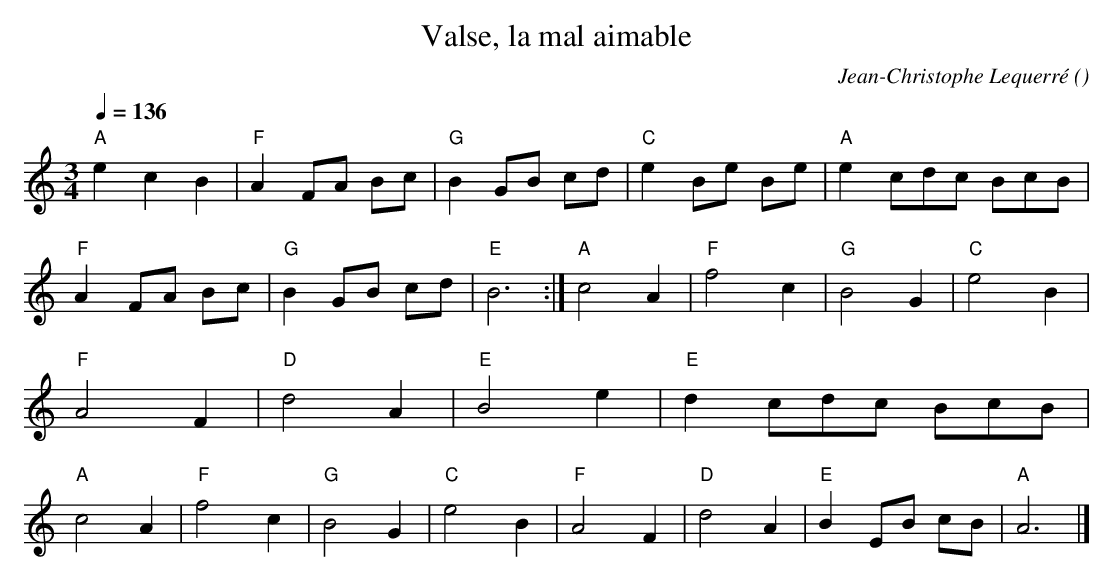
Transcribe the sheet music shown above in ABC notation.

X:1
T:Valse, la mal aimable
C:Jean-Christophe Lequerré
O:
L:1/8
M:3/4
Q:1/4=136
K:C
"A"e2 c2 B2 | "F"A2 FA Bc | "G"B2 GB cd | "C"e2 Be Be | \
"A"e2 cdc BcB | "F"A2 FA Bc | "G"B2 GB cd | "E"B6 :|\
"A"c4 A2 | "F"f4 c2 | "G"B4 G2 | "C"e4 B2 |\
"F"A4 F2 | "D"d4 A2 | "E"B4 e2 | "E"d2 cdc BcB |\
"A"c4 A2 | "F"f4 c2 | "G"B4 G2 | "C"e4 B2 |\
"F"A4 F2 | "D"d4 A2 | "E"B2 EB cB | "A"A6 |]
